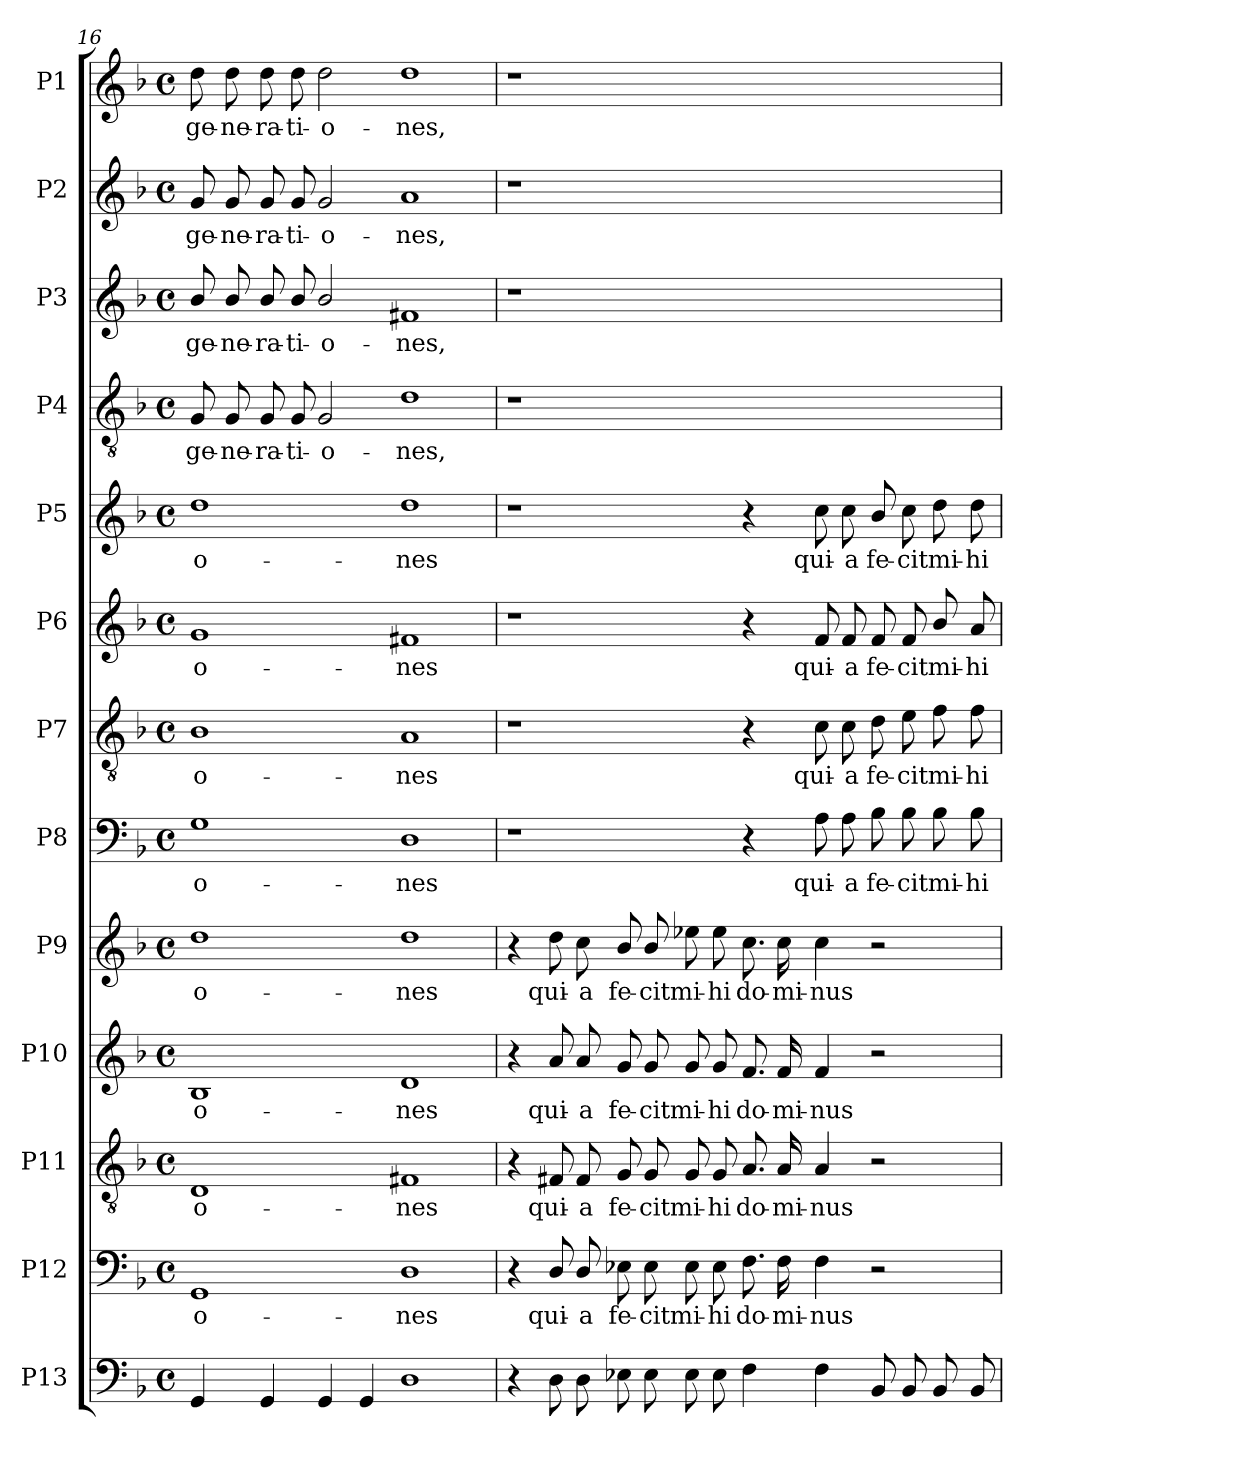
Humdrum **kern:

**kern	**kern	**text	**kern	**text	**kern	**text	**kern	**text	**kern	**text	**kern	**text	**kern	**text	**kern	**text	**kern	**text	**kern	**text	**kern	**text	**kern	**text
*part13	*part12	*part12	*part11	*part11	*part10	*part10	*part9	*part9	*part8	*part8	*part7	*part7	*part6	*part6	*part5	*part5	*part4	*part4	*part3	*part3	*part2	*part2	*part1	*part1
*staff13	*staff12	*staff12	*staff11	*staff11	*staff10	*staff10	*staff9	*staff9	*staff8	*staff8	*staff7	*staff7	*staff6	*staff6	*staff5	*staff5	*staff4	*staff4	*staff3	*staff3	*staff2	*staff2	*staff1	*staff1
*I"P13	*I"P12	*	*I"P11	*	*I"P10	*	*I"P9	*	*I"P8	*	*I"P7	*	*I"P6	*	*I"P5	*	*I"P4	*	*I"P3	*	*I"P2	*	*I"P1	*
*clefF4	*clefF4	*	*clefGv2	*	*clefG2	*	*clefG2	*	*clefF4	*	*clefGv2	*	*clefG2	*	*clefG2	*	*clefGv2	*	*clefG2	*	*clefG2	*	*clefG2	*
*	*	*	*ITrd7c12	*	*	*	*	*	*	*	*ITrd7c12	*	*	*	*	*	*ITrd7c12	*	*	*	*	*	*	*
*k[b-]	*k[b-]	*	*k[b-]	*	*k[b-]	*	*k[b-]	*	*k[b-]	*	*k[b-]	*	*k[b-]	*	*k[b-]	*	*k[b-]	*	*k[b-]	*	*k[b-]	*	*k[b-]	*
*F:	*F:	*	*F:	*	*F:	*	*F:	*	*F:	*	*F:	*	*F:	*	*F:	*	*F:	*	*F:	*	*F:	*	*F:	*
*M4/4	*M4/4	*	*M4/4	*	*M4/4	*	*M4/4	*	*M4/4	*	*M4/4	*	*M4/4	*	*M4/4	*	*M4/4	*	*M4/4	*	*M4/4	*	*M4/4	*
*met(c)	*met(c)	*	*met(c)	*	*met(c)	*	*met(c)	*	*met(c)	*	*met(c)	*	*met(c)	*	*met(c)	*	*met(c)	*	*met(c)	*	*met(c)	*	*met(c)	*
=16	=16	=16	=16	=16	=16	=16	=16	=16	=16	=16	=16	=16	=16	=16	=16	=16	=16	=16	=16	=16	=16	=16	=16	=16
!	!	!LO:LY:b:color=#000000	!	!	!	!	!	!	!	!	!	!	!	!	!	!	!	!	!	!	!	!	!	!
!	!	!	!	!LO:LY:b:color=#000000	!	!	!	!	!	!	!	!	!	!	!	!	!	!	!	!	!	!	!	!
!	!	!	!	!	!	!LO:LY:b:color=#000000	!	!	!	!	!	!	!	!	!	!	!	!	!	!	!	!	!	!
!	!	!	!	!	!	!	!	!LO:LY:b:color=#000000	!	!	!	!	!	!	!	!	!	!	!	!	!	!	!	!
!	!	!	!	!	!	!	!	!	!	!LO:LY:b:color=#000000	!	!	!	!	!	!	!	!	!	!	!	!	!	!
!	!	!	!	!	!	!	!	!	!	!	!	!LO:LY:b:color=#000000	!	!	!	!	!	!	!	!	!	!	!	!
!	!	!	!	!	!	!	!	!	!	!	!	!	!	!LO:LY:b:color=#000000	!	!	!	!	!	!	!	!	!	!
!	!	!	!	!	!	!	!	!	!	!	!	!	!	!	!	!LO:LY:b:color=#000000	!	!	!	!	!	!	!	!
!	!	!	!	!	!	!	!	!	!	!	!	!	!	!	!	!	!	!LO:LY:b:color=#000000	!	!	!	!	!	!
!	!	!	!	!	!	!	!	!	!	!	!	!	!	!	!	!	!	!	!	!LO:LY:b:color=#000000	!	!	!	!
!	!	!	!	!	!	!	!	!	!	!	!	!	!	!	!	!	!	!	!	!	!	!LO:LY:b:color=#000000	!	!
!	!	!	!	!	!	!	!	!	!	!	!	!	!	!	!	!	!	!	!	!	!	!	!	!LO:LY:b:color=#000000
4GGi/	1GGi	-o-	1DDi	-o-	1B-i	-o-	1ddi	-o-	1Gi	-o-	1BB-i	-o-	1gi	-o-	1ddi	-o-	8GGi/	ge-	8b-i/	ge-	8gi/	ge-	8ddi\	ge-
!	!	!	!	!	!	!	!	!	!	!	!	!	!	!	!	!	!	!LO:LY:b:color=#000000	!	!	!	!	!	!
!	!	!	!	!	!	!	!	!	!	!	!	!	!	!	!	!	!	!	!	!LO:LY:b:color=#000000	!	!	!	!
!	!	!	!	!	!	!	!	!	!	!	!	!	!	!	!	!	!	!	!	!	!	!LO:LY:b:color=#000000	!	!
!	!	!	!	!	!	!	!	!	!	!	!	!	!	!	!	!	!	!	!	!	!	!	!	!LO:LY:b:color=#000000
.	.	.	.	.	.	.	.	.	.	.	.	.	.	.	.	.	8GGi/	-ne-	8b-i/	-ne-	8gi/	-ne-	8ddi\	-ne-
!	!	!	!	!	!	!	!	!	!	!	!	!	!	!	!	!	!	!LO:LY:b:color=#000000	!	!	!	!	!	!
!	!	!	!	!	!	!	!	!	!	!	!	!	!	!	!	!	!	!	!	!LO:LY:b:color=#000000	!	!	!	!
!	!	!	!	!	!	!	!	!	!	!	!	!	!	!	!	!	!	!	!	!	!	!LO:LY:b:color=#000000	!	!
!	!	!	!	!	!	!	!	!	!	!	!	!	!	!	!	!	!	!	!	!	!	!	!	!LO:LY:b:color=#000000
4GGi/	.	.	.	.	.	.	.	.	.	.	.	.	.	.	.	.	8GGi/	-ra-	8b-i/	-ra-	8gi/	-ra-	8ddi\	-ra-
!	!	!	!	!	!	!	!	!	!	!	!	!	!	!	!	!	!	!LO:LY:b:color=#000000	!	!	!	!	!	!
!	!	!	!	!	!	!	!	!	!	!	!	!	!	!	!	!	!	!	!	!LO:LY:b:color=#000000	!	!	!	!
!	!	!	!	!	!	!	!	!	!	!	!	!	!	!	!	!	!	!	!	!	!	!LO:LY:b:color=#000000	!	!
!	!	!	!	!	!	!	!	!	!	!	!	!	!	!	!	!	!	!	!	!	!	!	!	!LO:LY:b:color=#000000
.	.	.	.	.	.	.	.	.	.	.	.	.	.	.	.	.	8GGi/	-ti-	8b-i/	-ti-	8gi/	-ti-	8ddi\	-ti-
!	!	!	!	!	!	!	!	!	!	!	!	!	!	!	!	!	!	!LO:LY:b:color=#000000	!	!	!	!	!	!
!	!	!	!	!	!	!	!	!	!	!	!	!	!	!	!	!	!	!	!	!LO:LY:b:color=#000000	!	!	!	!
!	!	!	!	!	!	!	!	!	!	!	!	!	!	!	!	!	!	!	!	!	!	!LO:LY:b:color=#000000	!	!
!	!	!	!	!	!	!	!	!	!	!	!	!	!	!	!	!	!	!	!	!	!	!	!	!LO:LY:b:color=#000000
4GGi/	.	.	.	.	.	.	.	.	.	.	.	.	.	.	.	.	2GGi/	-o-	2b-i/	-o-	2gi/	-o-	2ddi\	-o-
4GGi/	.	.	.	.	.	.	.	.	.	.	.	.	.	.	.	.	.	.	.	.	.	.	.	.
!	!	!LO:LY:b:color=#000000	!	!	!	!	!	!	!	!	!	!	!	!	!	!	!	!	!	!	!	!	!	!
!	!	!	!	!LO:LY:b:color=#000000	!	!	!	!	!	!	!	!	!	!	!	!	!	!	!	!	!	!	!	!
!	!	!	!	!	!	!LO:LY:b:color=#000000	!	!	!	!	!	!	!	!	!	!	!	!	!	!	!	!	!	!
!	!	!	!	!	!	!	!	!LO:LY:b:color=#000000	!	!	!	!	!	!	!	!	!	!	!	!	!	!	!	!
!	!	!	!	!	!	!	!	!	!	!LO:LY:b:color=#000000	!	!	!	!	!	!	!	!	!	!	!	!	!	!
!	!	!	!	!	!	!	!	!	!	!	!	!LO:LY:b:color=#000000	!	!	!	!	!	!	!	!	!	!	!	!
!	!	!	!	!	!	!	!	!	!	!	!	!	!	!LO:LY:b:color=#000000	!	!	!	!	!	!	!	!	!	!
!	!	!	!	!	!	!	!	!	!	!	!	!	!	!	!	!LO:LY:b:color=#000000	!	!	!	!	!	!	!	!
!	!	!	!	!	!	!	!	!	!	!	!	!	!	!	!	!	!	!LO:LY:b:color=#000000	!	!	!	!	!	!
!	!	!	!	!	!	!	!	!	!	!	!	!	!	!	!	!	!	!	!	!LO:LY:b:color=#000000	!	!	!	!
!	!	!	!	!	!	!	!	!	!	!	!	!	!	!	!	!	!	!	!	!	!	!LO:LY:b:color=#000000	!	!
!	!	!	!	!	!	!	!	!	!	!	!	!	!	!	!	!	!	!	!	!	!	!	!	!LO:LY:b:color=#000000
1Di	1Di	-nes	1FF#Xi	-nes	1di	-nes	1ddi	-nes	1Di	-nes	1AAi	-nes	1f#Xi	-nes	1ddi	-nes	1Di	-nes,	1f#Xi	-nes,	1ai	-nes,	1ddi	-nes,
!!LO:PB:g=z
=17	=17	=17	=17	=17	=17	=17	=17	=17	=17	=17	=17	=17	=17	=17	=17	=17	=17	=17	=17	=17	=17	=17	=17	=17
!	!	!	!	!	!	!	!	!	!	!	!	!	!	!	!	!	!LO:N:vis=1	!	!LO:N:vis=1	!	!LO:N:vis=1	!	!LO:N:vis=1	!
4r	4r	.	4r	.	4r	.	4r	.	1r	.	1r	.	1r	.	1r	.	1r	.	1r	.	1r	.	1r	.
!	!	!LO:LY:b:color=#000000	!	!	!	!	!	!	!	!	!	!	!	!	!	!	!	!	!	!	!	!	!	!
!	!	!	!	!LO:LY:b:color=#000000	!	!	!	!	!	!	!	!	!	!	!	!	!	!	!	!	!	!	!	!
!	!	!	!	!	!	!LO:LY:b:color=#000000	!	!	!	!	!	!	!	!	!	!	!	!	!	!	!	!	!	!
!	!	!	!	!	!	!	!	!LO:LY:b:color=#000000	!	!	!	!	!	!	!	!	!	!	!	!	!	!	!	!
8Di\	8Di/	qui-	8FF#Xi/	qui-	8ai/	qui-	8ddi\	qui-	.	.	.	.	.	.	.	.	.	.	.	.	.	.	.	.
!	!	!LO:LY:b:color=#000000	!	!	!	!	!	!	!	!	!	!	!	!	!	!	!	!	!	!	!	!	!	!
!	!	!	!	!LO:LY:b:color=#000000	!	!	!	!	!	!	!	!	!	!	!	!	!	!	!	!	!	!	!	!
!	!	!	!	!	!	!LO:LY:b:color=#000000	!	!	!	!	!	!	!	!	!	!	!	!	!	!	!	!	!	!
!	!	!	!	!	!	!	!	!LO:LY:b:color=#000000	!	!	!	!	!	!	!	!	!	!	!	!	!	!	!	!
8Di\	8Di/	-a	8FF#i/	-a	8ai/	-a	8cci\	-a	.	.	.	.	.	.	.	.	.	.	.	.	.	.	.	.
!	!	!LO:LY:b:color=#000000	!	!	!	!	!	!	!	!	!	!	!	!	!	!	!	!	!	!	!	!	!	!
!	!	!	!	!LO:LY:b:color=#000000	!	!	!	!	!	!	!	!	!	!	!	!	!	!	!	!	!	!	!	!
!	!	!	!	!	!	!LO:LY:b:color=#000000	!	!	!	!	!	!	!	!	!	!	!	!	!	!	!	!	!	!
!	!	!	!	!	!	!	!	!LO:LY:b:color=#000000	!	!	!	!	!	!	!	!	!	!	!	!	!	!	!	!
8E-Xi\	8E-Xi\	fe-	8GGi/	fe-	8gi/	fe-	8b-i/	fe-	.	.	.	.	.	.	.	.	.	.	.	.	.	.	.	.
!	!	!LO:LY:b:color=#000000	!	!	!	!	!	!	!	!	!	!	!	!	!	!	!	!	!	!	!	!	!	!
!	!	!	!	!LO:LY:b:color=#000000	!	!	!	!	!	!	!	!	!	!	!	!	!	!	!	!	!	!	!	!
!	!	!	!	!	!	!LO:LY:b:color=#000000	!	!	!	!	!	!	!	!	!	!	!	!	!	!	!	!	!	!
!	!	!	!	!	!	!	!	!LO:LY:b:color=#000000	!	!	!	!	!	!	!	!	!	!	!	!	!	!	!	!
8E-i\	8E-i\	-cit	8GGi/	-cit	8gi/	-cit	8b-i/	-cit	.	.	.	.	.	.	.	.	.	.	.	.	.	.	.	.
!	!	!LO:LY:b:color=#000000	!	!	!	!	!	!	!	!	!	!	!	!	!	!	!	!	!	!	!	!	!	!
!	!	!	!	!LO:LY:b:color=#000000	!	!	!	!	!	!	!	!	!	!	!	!	!	!	!	!	!	!	!	!
!	!	!	!	!	!	!LO:LY:b:color=#000000	!	!	!	!	!	!	!	!	!	!	!	!	!	!	!	!	!	!
!	!	!	!	!	!	!	!	!LO:LY:b:color=#000000	!	!	!	!	!	!	!	!	!	!	!	!	!	!	!	!
8E-i\	8E-i\	mi-	8GGi/	mi-	8gi/	mi-	8ee-Xi\	mi-	.	.	.	.	.	.	.	.	.	.	.	.	.	.	.	.
!	!	!LO:LY:b:color=#000000	!	!	!	!	!	!	!	!	!	!	!	!	!	!	!	!	!	!	!	!	!	!
!	!	!	!	!LO:LY:b:color=#000000	!	!	!	!	!	!	!	!	!	!	!	!	!	!	!	!	!	!	!	!
!	!	!	!	!	!	!LO:LY:b:color=#000000	!	!	!	!	!	!	!	!	!	!	!	!	!	!	!	!	!	!
!	!	!	!	!	!	!	!	!LO:LY:b:color=#000000	!	!	!	!	!	!	!	!	!	!	!	!	!	!	!	!
8E-i\	8E-i\	-hi	8GGi/	-hi	8gi/	-hi	8ee-i\	-hi	.	.	.	.	.	.	.	.	.	.	.	.	.	.	.	.
!	!	!LO:LY:b:color=#000000	!	!	!	!	!	!	!	!	!	!	!	!	!	!	!	!	!	!	!	!	!	!
!	!	!	!	!LO:LY:b:color=#000000	!	!	!	!	!	!	!	!	!	!	!	!	!	!	!	!	!	!	!	!
!	!	!	!	!	!	!LO:LY:b:color=#000000	!	!	!	!	!	!	!	!	!	!	!	!	!	!	!	!	!	!
!	!	!	!	!	!	!	!	!LO:LY:b:color=#000000	!	!	!	!	!	!	!	!	!	!	!	!	!	!	!	!
4Fi\	8.Fi\	do-	8.AAi/	do-	8.fi/	do-	8.cci\	do-	4r	.	4r	.	4r	.	4r	.	1ryy	.	1ryy	.	1ryy	.	1ryy	.
!	!	!LO:LY:b:color=#000000	!	!	!	!	!	!	!	!	!	!	!	!	!	!	!	!	!	!	!	!	!	!
!	!	!	!	!LO:LY:b:color=#000000	!	!	!	!	!	!	!	!	!	!	!	!	!	!	!	!	!	!	!	!
!	!	!	!	!	!	!LO:LY:b:color=#000000	!	!	!	!	!	!	!	!	!	!	!	!	!	!	!	!	!	!
!	!	!	!	!	!	!	!	!LO:LY:b:color=#000000	!	!	!	!	!	!	!	!	!	!	!	!	!	!	!	!
.	16Fi\	-mi-	16AAi/	-mi-	16fi/	-mi-	16cci\	-mi-	.	.	.	.	.	.	.	.	.	.	.	.	.	.	.	.
!	!	!LO:LY:b:color=#000000	!	!	!	!	!	!	!	!	!	!	!	!	!	!	!	!	!	!	!	!	!	!
!	!	!	!	!LO:LY:b:color=#000000	!	!	!	!	!	!	!	!	!	!	!	!	!	!	!	!	!	!	!	!
!	!	!	!	!	!	!LO:LY:b:color=#000000	!	!	!	!	!	!	!	!	!	!	!	!	!	!	!	!	!	!
!	!	!	!	!	!	!	!	!LO:LY:b:color=#000000	!	!	!	!	!	!	!	!	!	!	!	!	!	!	!	!
!	!	!	!	!	!	!	!	!	!	!LO:LY:b:color=#000000	!	!	!	!	!	!	!	!	!	!	!	!	!	!
!	!	!	!	!	!	!	!	!	!	!	!	!LO:LY:b:color=#000000	!	!	!	!	!	!	!	!	!	!	!	!
!	!	!	!	!	!	!	!	!	!	!	!	!	!	!LO:LY:b:color=#000000	!	!	!	!	!	!	!	!	!	!
!	!	!	!	!	!	!	!	!	!	!	!	!	!	!	!	!LO:LY:b:color=#000000	!	!	!	!	!	!	!	!
4Fi\	4Fi\	-nus	4AAi/	-nus	4fi/	-nus	4cci\	-nus	8Ai\	qui-	8Ci\	qui-	8fi/	qui-	8cci\	qui-	.	.	.	.	.	.	.	.
!	!	!	!	!	!	!	!	!	!	!LO:LY:b:color=#000000	!	!	!	!	!	!	!	!	!	!	!	!	!	!
!	!	!	!	!	!	!	!	!	!	!	!	!LO:LY:b:color=#000000	!	!	!	!	!	!	!	!	!	!	!	!
!	!	!	!	!	!	!	!	!	!	!	!	!	!	!LO:LY:b:color=#000000	!	!	!	!	!	!	!	!	!	!
!	!	!	!	!	!	!	!	!	!	!	!	!	!	!	!	!LO:LY:b:color=#000000	!	!	!	!	!	!	!	!
.	.	.	.	.	.	.	.	.	8Ai\	-a	8Ci\	-a	8fi/	-a	8cci\	-a	.	.	.	.	.	.	.	.
!	!	!	!	!	!	!	!	!	!	!LO:LY:b:color=#000000	!	!	!	!	!	!	!	!	!	!	!	!	!	!
!	!	!	!	!	!	!	!	!	!	!	!	!LO:LY:b:color=#000000	!	!	!	!	!	!	!	!	!	!	!	!
!	!	!	!	!	!	!	!	!	!	!	!	!	!	!LO:LY:b:color=#000000	!	!	!	!	!	!	!	!	!	!
!	!	!	!	!	!	!	!	!	!	!	!	!	!	!	!	!LO:LY:b:color=#000000	!	!	!	!	!	!	!	!
8BB-i/	2r	.	2r	.	2r	.	2r	.	8B-i\	fe-	8Di\	fe-	8fi/	fe-	8b-i/	fe-	.	.	.	.	.	.	.	.
!	!	!	!	!	!	!	!	!	!	!LO:LY:b:color=#000000	!	!	!	!	!	!	!	!	!	!	!	!	!	!
!	!	!	!	!	!	!	!	!	!	!	!	!LO:LY:b:color=#000000	!	!	!	!	!	!	!	!	!	!	!	!
!	!	!	!	!	!	!	!	!	!	!	!	!	!	!LO:LY:b:color=#000000	!	!	!	!	!	!	!	!	!	!
!	!	!	!	!	!	!	!	!	!	!	!	!	!	!	!	!LO:LY:b:color=#000000	!	!	!	!	!	!	!	!
8BB-i/	.	.	.	.	.	.	.	.	8B-i\	-cit	8Ei\	-cit	8fi/	-cit	8cci\	-cit	.	.	.	.	.	.	.	.
!	!	!	!	!	!	!	!	!	!	!LO:LY:b:color=#000000	!	!	!	!	!	!	!	!	!	!	!	!	!	!
!	!	!	!	!	!	!	!	!	!	!	!	!LO:LY:b:color=#000000	!	!	!	!	!	!	!	!	!	!	!	!
!	!	!	!	!	!	!	!	!	!	!	!	!	!	!LO:LY:b:color=#000000	!	!	!	!	!	!	!	!	!	!
!	!	!	!	!	!	!	!	!	!	!	!	!	!	!	!	!LO:LY:b:color=#000000	!	!	!	!	!	!	!	!
8BB-i/	.	.	.	.	.	.	.	.	8B-i\	mi-	8Fi\	mi-	8b-i/	mi-	8ddi\	mi-	.	.	.	.	.	.	.	.
!	!	!	!	!	!	!	!	!	!	!LO:LY:b:color=#000000	!	!	!	!	!	!	!	!	!	!	!	!	!	!
!	!	!	!	!	!	!	!	!	!	!	!	!LO:LY:b:color=#000000	!	!	!	!	!	!	!	!	!	!	!	!
!	!	!	!	!	!	!	!	!	!	!	!	!	!	!LO:LY:b:color=#000000	!	!	!	!	!	!	!	!	!	!
!	!	!	!	!	!	!	!	!	!	!	!	!	!	!	!	!LO:LY:b:color=#000000	!	!	!	!	!	!	!	!
8BB-i/	.	.	.	.	.	.	.	.	8B-i\	-hi	8Fi\	-hi	8ai/	-hi	8ddi\	-hi	.	.	.	.	.	.	.	.
=	=	=	=	=	=	=	=	=	=	=	=	=	=	=	=	=	=	=	=	=	=	=	=	=
*-	*-	*-	*-	*-	*-	*-	*-	*-	*-	*-	*-	*-	*-	*-	*-	*-	*-	*-	*-	*-	*-	*-	*-	*-
